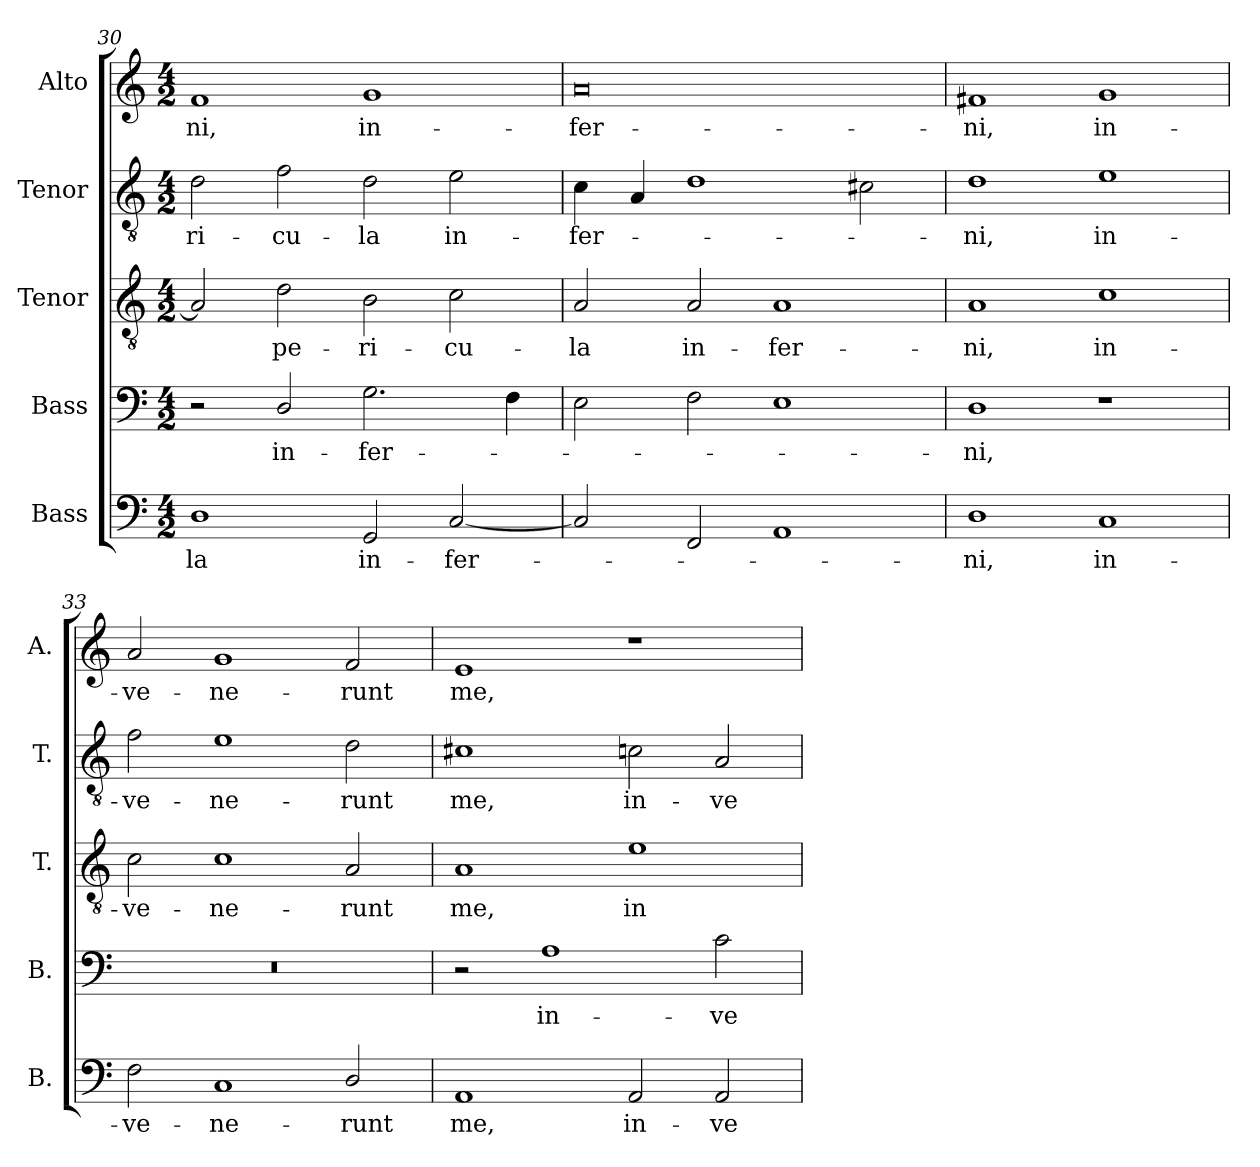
**kern	**text	**kern	**text	**kern	**text	**kern	**text	**kern	**text
*part5	*part5	*part4	*part4	*part3	*part3	*part2	*part2	*part1	*part1
*staff5	*staff5	*staff4	*staff4	*staff3	*staff3	*staff2	*staff2	*staff1	*staff1
*I"Bass	*	*I"Bass	*	*I"Tenor	*	*I"Tenor	*	*I"Alto	*
*I'B.	*	*I'B.	*	*I'T.	*	*I'T.	*	*I'A.	*
*clefF4	*	*clefF4	*	*clefGv2	*	*clefGv2	*	*clefG2	*
*	*	*	*	*ITrd7c12	*	*ITrd7c12	*	*	*
*k[]	*	*k[]	*	*k[]	*	*k[]	*	*k[]	*
*C:	*	*C:	*	*C:	*	*C:	*	*C:	*
*M4/2	*	*M4/2	*	*M4/2	*	*M4/2	*	*M4/2	*
=30	=30	=30	=30	=30	=30	=30	=30	=30	=30
!	!LO:LY:b:color=#000000	!	!	!	!	!	!	!	!
!	!	!	!	!	!	!	!LO:LY:b:color=#000000	!	!
!	!	!	!	!	!	!	!	!	!LO:LY:b:color=#000000
1Di	-la	2r	.	2AAi/]	.	2Di\	-ri-	1fi	-ni,
!	!	!	!LO:LY:b:color=#000000	!	!	!	!	!	!
!	!	!	!	!	!LO:LY:b:color=#000000	!	!	!	!
!	!	!	!	!	!	!	!LO:LY:b:color=#000000	!	!
.	.	2Di/	in-	2Di\	pe-	2Fi\	-cu-	.	.
!	!LO:LY:b:color=#000000	!	!	!	!	!	!	!	!
!	!	!	!LO:LY:b:color=#000000	!	!	!	!	!	!
!	!	!	!	!	!LO:LY:b:color=#000000	!	!	!	!
!	!	!	!	!	!	!	!LO:LY:b:color=#000000	!	!
!	!	!	!	!	!	!	!	!	!LO:LY:b:color=#000000
2GGi/	in-	2.Gi\	-fer-	2BBi\	-ri-	2Di\	-la	1gi	in-
!	!LO:LY:b:color=#000000	!	!	!	!	!	!	!	!
!	!	!	!	!	!LO:LY:b:color=#000000	!	!	!	!
!	!	!	!	!	!	!	!LO:LY:b:color=#000000	!	!
[2Ci/	-fer-	.	.	2Ci\	-cu-	2Ei\	in-	.	.
.	.	4Fi\	.	.	.	.	.	.	.
=31	=31	=31	=31	=31	=31	=31	=31	=31	=31
!	!	!	!	!	!LO:LY:b:color=#000000	!	!	!	!
!	!	!	!	!	!	!	!LO:LY:b:color=#000000	!	!
!	!	!	!	!	!	!	!	!	!LO:LY:b:color=#000000
2Ci/]	.	2Ei\	.	2AAi/	-la	4Ci\	-fer-	0ai	-fer-
.	.	.	.	.	.	4AAi/	.	.	.
!	!	!	!	!	!LO:LY:b:color=#000000	!	!	!	!
2FFi/	.	2Fi\	.	2AAi/	in-	1Di	.	.	.
!	!	!	!	!	!LO:LY:b:color=#000000	!	!	!	!
1AAi	.	1Ei	.	1AAi	-fer-	.	.	.	.
.	.	.	.	.	.	2C#Xi\	.	.	.
!!LO:PB:g=z
=32	=32	=32	=32	=32	=32	=32	=32	=32	=32
!	!LO:LY:b:color=#000000	!	!	!	!	!	!	!	!
!	!	!	!LO:LY:b:color=#000000	!	!	!	!	!	!
!	!	!	!	!	!LO:LY:b:color=#000000	!	!	!	!
!	!	!	!	!	!	!	!LO:LY:b:color=#000000	!	!
!	!	!	!	!	!	!	!	!	!LO:LY:b:color=#000000
1Di	-ni,	1Di	-ni,	1AAi	-ni,	1Di	-ni,	1f#Xi	-ni,
!	!LO:LY:b:color=#000000	!	!	!	!	!	!	!	!
!	!	!	!	!	!LO:LY:b:color=#000000	!	!	!	!
!	!	!	!	!	!	!	!LO:LY:b:color=#000000	!	!
!	!	!	!	!	!	!	!	!	!LO:LY:b:color=#000000
1Ci	in-	1r	.	1Ci	in-	1Ei	in-	1gi	in-
=33	=33	=33	=33	=33	=33	=33	=33	=33	=33
!	!LO:LY:b:color=#000000	!LO:N:vis=1	!	!	!	!	!	!	!
!	!	!	!	!	!LO:LY:b:color=#000000	!	!	!	!
!	!	!	!	!	!	!	!LO:LY:b:color=#000000	!	!
!	!	!	!	!	!	!	!	!	!LO:LY:b:color=#000000
2Fi\	-ve-	0r	.	2Ci\	-ve-	2Fi\	-ve-	2ai/	-ve-
!	!LO:LY:b:color=#000000	!	!	!	!	!	!	!	!
!	!	!	!	!	!LO:LY:b:color=#000000	!	!	!	!
!	!	!	!	!	!	!	!LO:LY:b:color=#000000	!	!
!	!	!	!	!	!	!	!	!	!LO:LY:b:color=#000000
1Ci	-ne-	.	.	1Ci	-ne-	1Ei	-ne-	1gi	-ne-
!	!LO:LY:b:color=#000000	!	!	!	!	!	!	!	!
!	!	!	!	!	!LO:LY:b:color=#000000	!	!	!	!
!	!	!	!	!	!	!	!LO:LY:b:color=#000000	!	!
!	!	!	!	!	!	!	!	!	!LO:LY:b:color=#000000
2Di/	-runt	.	.	2AAi/	-runt	2Di\	-runt	2fi/	-runt
=34	=34	=34	=34	=34	=34	=34	=34	=34	=34
!	!LO:LY:b:color=#000000	!	!	!	!	!	!	!	!
!	!	!	!	!	!LO:LY:b:color=#000000	!	!	!	!
!	!	!	!	!	!	!	!LO:LY:b:color=#000000	!	!
!	!	!	!	!	!	!	!	!	!LO:LY:b:color=#000000
1AAi	me,	2r	.	1AAi	me,	1C#Xi	me,	1ei	me,
!	!	!	!LO:LY:b:color=#000000	!	!	!	!	!	!
.	.	1Ai	in-	.	.	.	.	.	.
!	!LO:LY:b:color=#000000	!	!	!	!	!	!	!	!
!	!	!	!	!	!LO:LY:b:color=#000000	!	!	!	!
!	!	!	!	!	!	!	!LO:LY:b:color=#000000	!	!
2AAi/	in-	.	.	1Ei	in-	2Cni\	in-	1r	.
!	!LO:LY:b:color=#000000	!	!	!	!	!	!	!	!
!	!	!	!LO:LY:b:color=#000000	!	!	!	!	!	!
!	!	!	!	!	!	!	!LO:LY:b:color=#000000	!	!
2AAi/	-ve-	2ci\	-ve-	.	.	2AAi/	-ve-	.	.
=	=	=	=	=	=	=	=	=	=
*-	*-	*-	*-	*-	*-	*-	*-	*-	*-
